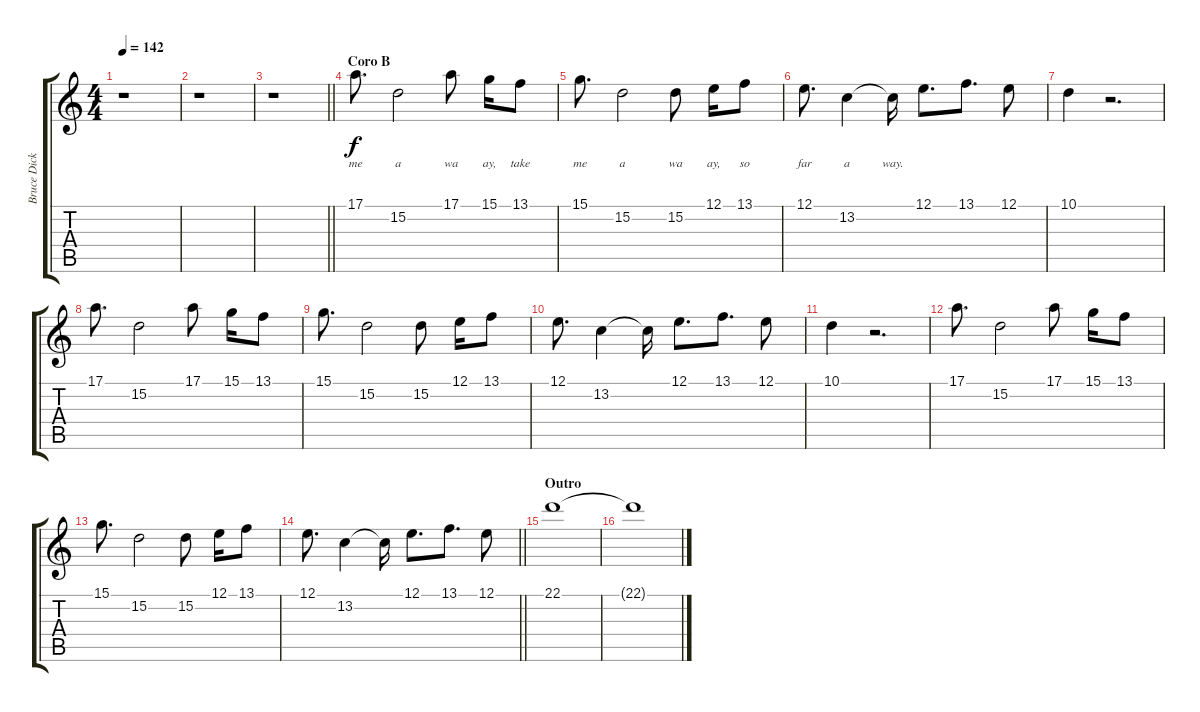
\track ("Bruce Dickinson" "Bruce Dick") {instrument lead2sawtooth}
\staff {score tabs}
\tuning (E4 B3 G3 D3 A2 E2) {hide}
\ts (4 4)
\tempo 142
\clef g2
\ks c
r.1{dy f} |
r.1 |
\barLineRight lightlight
r.1 |
\section ("" "Coro B")
17.1.8{d lyrics (0 "me") lyrics (1 "") lyrics (2 "") lyrics (3 "") lyrics (4 "")} 15.2.2{lyrics (0 "a") lyrics (1 "") lyrics (2 "") lyrics (3 "") lyrics (4 "")} 17.1.8{lyrics (0 "wa") lyrics (1 "") lyrics (2 "") lyrics (3 "") lyrics (4 "")} 15.1.16{lyrics (0 "ay,") lyrics (1 "") lyrics (2 "") lyrics (3 "") lyrics (4 "")} 13.1.8{lyrics (0 "take") lyrics (1 "") lyrics (2 "") lyrics (3 "") lyrics (4 "")} |
15.1.8{d lyrics (0 "me") lyrics (1 "") lyrics (2 "") lyrics (3 "") lyrics (4 "")} 15.2.2{lyrics (0 "a") lyrics (1 "") lyrics (2 "") lyrics (3 "") lyrics (4 "")} 15.2.8{lyrics (0 "wa") lyrics (1 "") lyrics (2 "") lyrics (3 "") lyrics (4 "")} 12.1.16{lyrics (0 "ay,") lyrics (1 "") lyrics (2 "") lyrics (3 "") lyrics (4 "")} 13.1.8{lyrics (0 "so") lyrics (1 "") lyrics (2 "") lyrics (3 "") lyrics (4 "")} |
12.1.8{d lyrics (0 "far") lyrics (1 "") lyrics (2 "") lyrics (3 "") lyrics (4 "")} 13.2.4{lyrics (0 "a") lyrics (1 "") lyrics (2 "") lyrics (3 "") lyrics (4 "")} 13.2{t}.16{lyrics (0 "way.") lyrics (1 "") lyrics (2 "") lyrics (3 "") lyrics (4 "")} 12.1.8{d} 13.1.8{d} 12.1.8 |
10.1.4 r.2{d} |
17.1.8{d} 15.2.2 17.1.8 15.1.16 13.1.8 |
15.1.8{d} 15.2.2 15.2.8 12.1.16 13.1.8 |
12.1.8{d} 13.2.4 13.2{t}.16 12.1.8{d} 13.1.8{d} 12.1.8 |
10.1.4 r.2{d} |
17.1.8{d} 15.2.2 17.1.8 15.1.16 13.1.8 |
15.1.8{d} 15.2.2 15.2.8 12.1.16 13.1.8 |
\barLineRight lightlight
12.1.8{d} 13.2.4 13.2{t}.16 12.1.8{d} 13.1.8{d} 12.1.8 |
\section ("" "Outro")
22.1.1 |
22.1{t}.1
